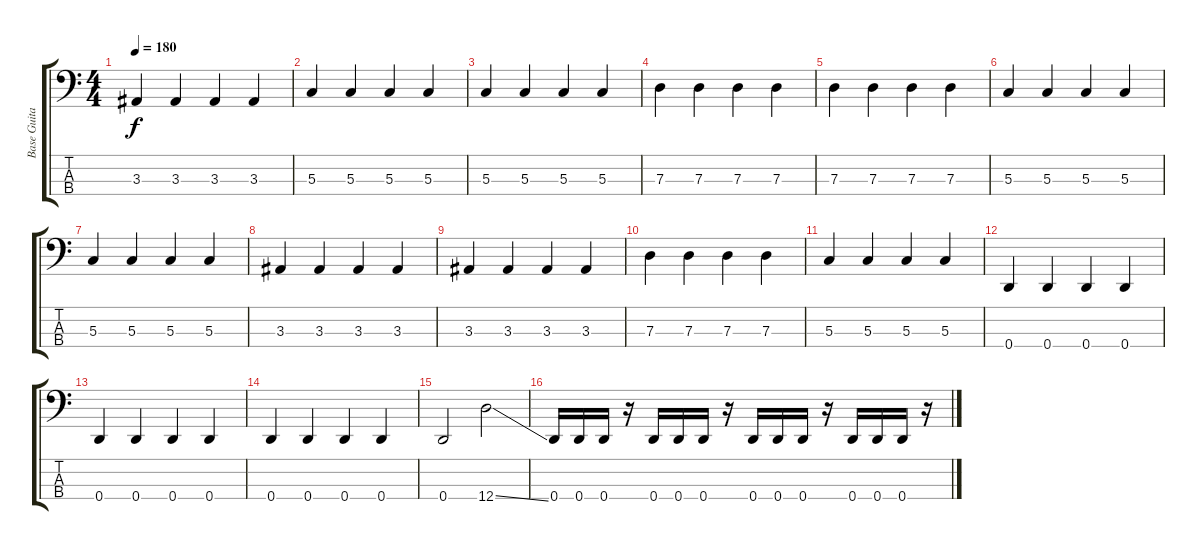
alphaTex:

\track ("Base Guitar" "Base Guita") {instrument electricbassfinger}
\staff {score tabs}
\tuning (F2 C2 G1 D1) {hide}
\ts (4 4)
\tempo 180
\clef f4
\ks c
3.3.4{dy f} 3.3.4 3.3.4 3.3.4 |
5.3.4 5.3.4 5.3.4 5.3.4 |
5.3.4 5.3.4 5.3.4 5.3.4 |
7.3.4 7.3.4 7.3.4 7.3.4 |
7.3.4 7.3.4 7.3.4 7.3.4 |
5.3.4 5.3.4 5.3.4 5.3.4 |
5.3.4 5.3.4 5.3.4 5.3.4 |
3.3.4 3.3.4 3.3.4 3.3.4 |
3.3.4 3.3.4 3.3.4 3.3.4 |
7.3.4 7.3.4 7.3.4 7.3.4 |
5.3.4 5.3.4 5.3.4 5.3.4 |
0.4.4 0.4.4 0.4.4 0.4.4 |
0.4.4 0.4.4 0.4.4 0.4.4 |
0.4.4 0.4.4 0.4.4 0.4.4 |
0.4.2 12.4{ss}.2 |
0.4.16 0.4.16 0.4.16 r.16 0.4.16 0.4.16 0.4.16 r.16 0.4.16 0.4.16 0.4.16 r.16 0.4.16 0.4.16 0.4.16 r.16
